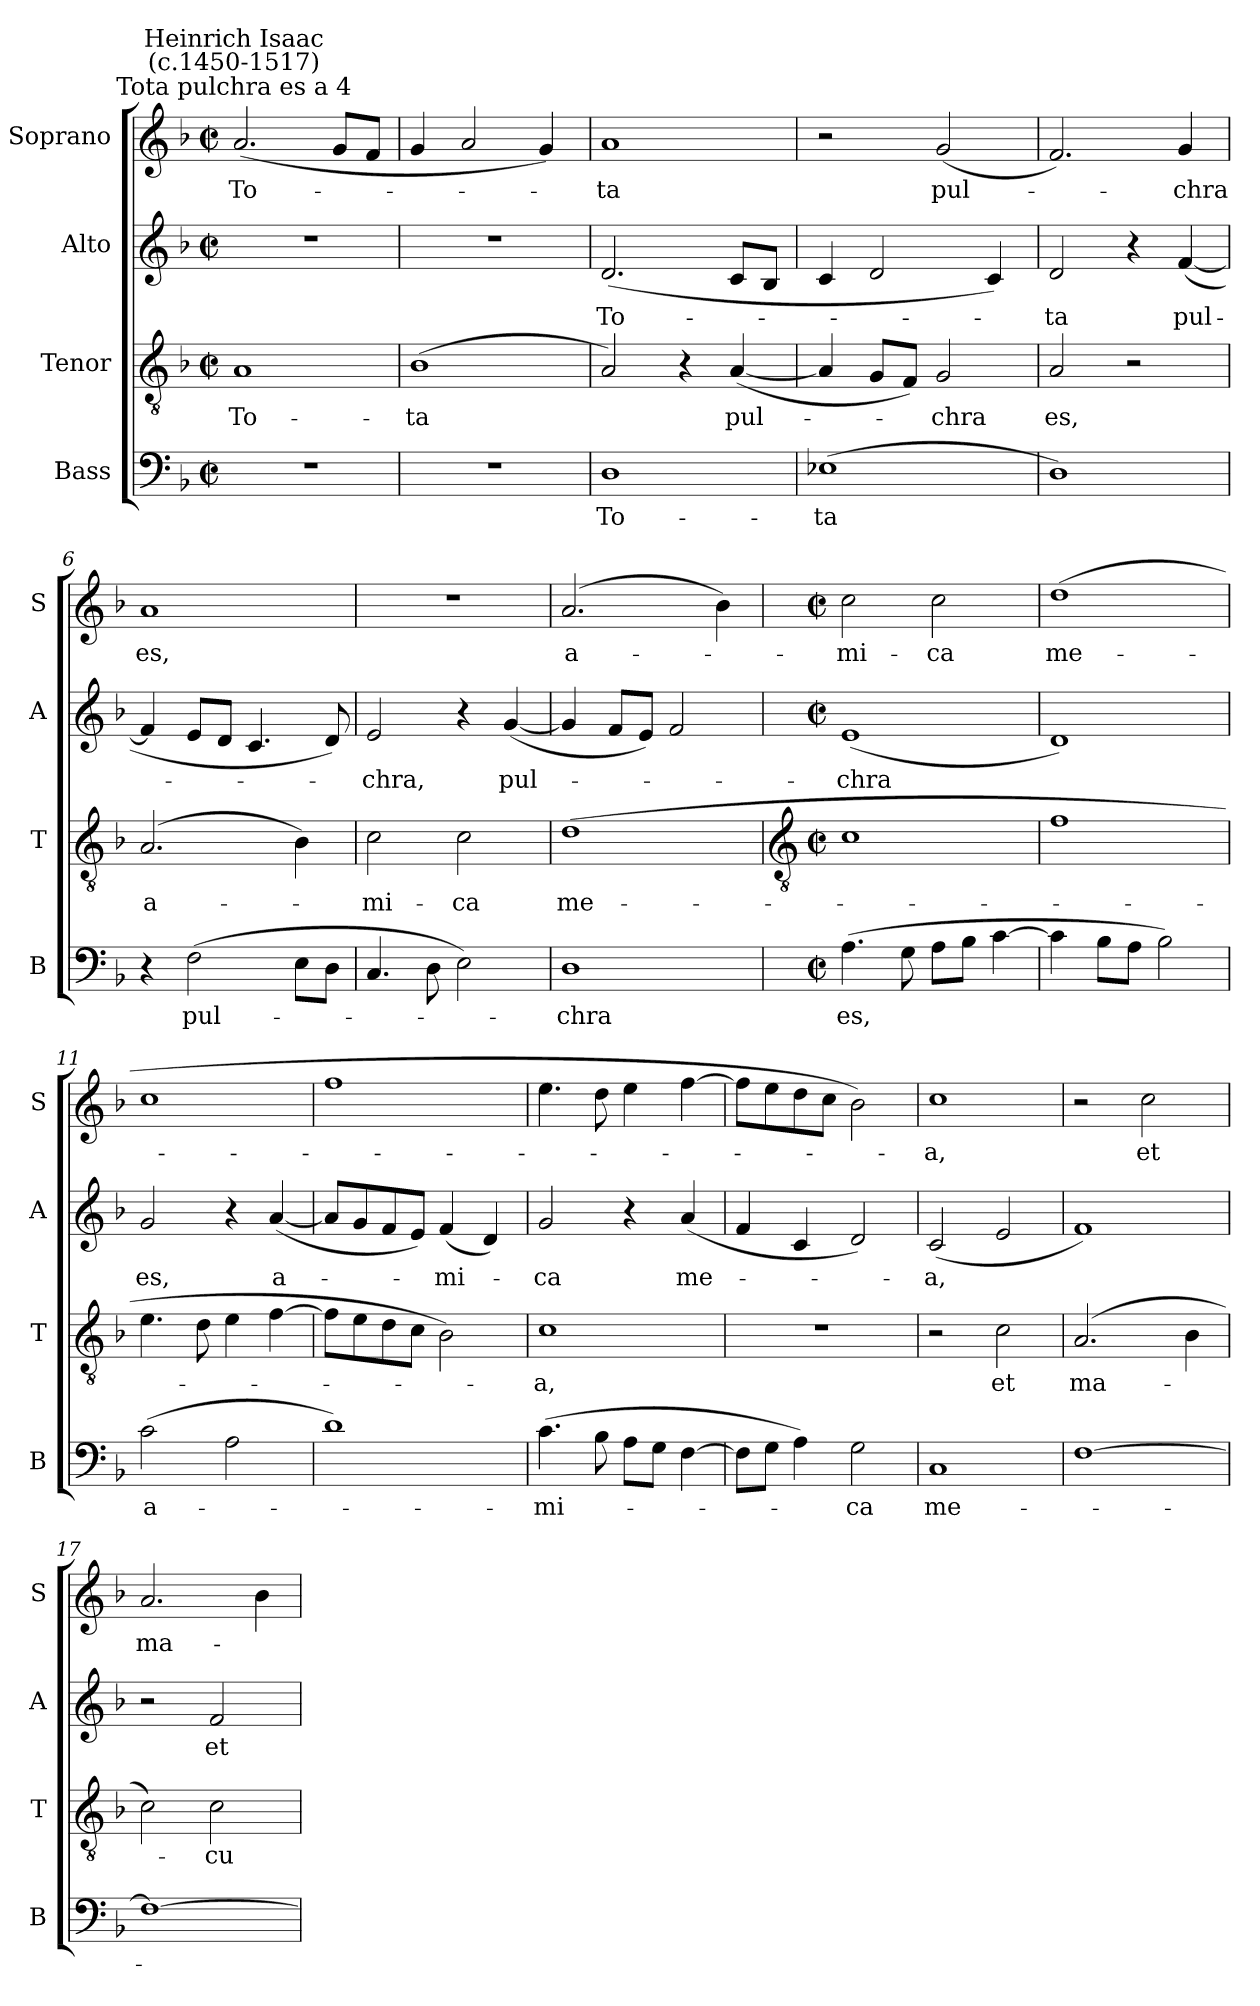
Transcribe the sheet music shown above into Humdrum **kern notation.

**kern	**text	**kern	**text	**kern	**text	**kern	**text
*part4	*part4	*part3	*part3	*part2	*part2	*part1	*part1
*staff4	*staff4	*staff3	*staff3	*staff2	*staff2	*staff1	*staff1
*I"Bass	*	*I"Tenor	*	*I"Alto	*	*I"Soprano	*
*I'B	*	*I'T	*	*I'A	*	*I'S	*
*clefF4	*	*clefGv2	*	*clefG2	*	*clefG2	*
*k[b-]	*	*k[b-]	*	*k[b-]	*	*k[b-]	*
*F:	*	*F:	*	*F:	*	*F:	*
*M2/2	*	*M2/2	*	*M2/2	*	*M2/2	*
*met(c|)	*	*met(c|)	*	*met(c|)	*	*met(c|)	*
=1	=1	=1	=1	=1	=1	=1	=1
!	!	!	!	!	!	!LO:TX:a:cj:t=Tota pulchra es a 4	!
!	!	!	!	!	!	!LO:TX:a:cj:t=Heinrich Isaac\n(c.1450-1517)	!
!	!	!	!LO:LY:b	!	!	!	!LO:LY:b
1r	.	1A	To-	1r	.	(<2.a	To-
.	.	.	.	.	.	8gL	.
.	.	.	.	.	.	8fJ	.
=2	=2	=2	=2	=2	=2	=2	=2
!	!	!	!LO:LY:b	!	!	!	!
1r	.	(<1B-	-ta	1r	.	4g	.
.	.	.	.	.	.	2a	.
.	.	.	.	.	.	4g)	.
=3	=3	=3	=3	=3	=3	=3	=3
!	!LO:LY:b	!	!	!	!LO:LY:b	!	!LO:LY:b
1D	To-	2A)	.	(<2.d	To-	1a	ta
.	.	4r	.	.	.	.	.
!	!	!	!LO:LY:b	!	!	!	!
.	.	(<[4A	pul-	8cL	.	.	.
.	.	.	.	8B-J	.	.	.
=4	=4	=4	=4	=4	=4	=4	=4
!	!LO:LY:b	!	!	!	!	!	!
(>1E-X	-ta	4A]	.	4c	.	2r	.
.	.	8GL	.	2d	.	.	.
.	.	8FJ)	.	.	.	.	.
!	!	!	!LO:LY:b	!	!	!	!LO:LY:b
.	.	2G	chra	.	.	(<2g	pul-
.	.	.	.	4c)	.	.	.
=5	=5	=5	=5	=5	=5	=5	=5
!	!	!	!LO:LY:b	!	!LO:LY:b	!	!
1D)	.	2A	es,	2d	ta	2.f)	.
.	.	2r	.	4r	.	.	.
!	!	!	!	!	!LO:LY:b	!	!LO:LY:b
.	.	.	.	(<[4f	pul-	4g	chra
=6	=6	=6	=6	=6	=6	=6	=6
!	!	!	!LO:LY:b	!	!	!	!LO:LY:b
4r	.	(<2.A	a-	4f]	.	1a	es,
!	!LO:LY:b	!	!	!	!	!	!
(>2F	pul-	.	.	8eL	.	.	.
.	.	.	.	8dJ	.	.	.
.	.	.	.	4.c	.	.	.
8EL	.	4B-)	.	.	.	.	.
8DJ	.	.	.	8d)	.	.	.
=7	=7	=7	=7	=7	=7	=7	=7
!	!	!	!LO:LY:b	!	!LO:LY:b	!	!
4.C	.	2c	mi-	2e	chra,	1r	.
8D	.	.	.	.	.	.	.
!	!	!	!LO:LY:b	!	!	!	!
2E)	.	2c	-ca	4r	.	.	.
!	!	!	!	!	!LO:LY:b	!	!
.	.	.	.	(<[4g	pul-	.	.
=8	=8	=8	=8	=8	=8	=8	=8
!	!LO:LY:b	!	!LO:LY:b	!	!	!	!LO:LY:b
1D	chra	(>1d	me-	4g]	.	(<2.a	a-
.	.	.	.	8fL	.	.	.
.	.	.	.	8eJ)	.	.	.
.	.	.	.	2f	.	.	.
.	.	.	.	.	.	4b-)	.
!!LO:LB:g=z
=9	=9	=9	=9	=9	=9	=9	=9
*	*	*clefGv2	*	*	*	*	*
*M2/2	*	*M2/2	*	*M2/2	*	*M2/2	*
*met(c|)	*	*met(c|)	*	*met(c|)	*	*met(c|)	*
!	!LO:LY:b	!	!	!	!LO:LY:b	!	!LO:LY:b
(>4.A	es,	1c	.	(<1e	chra	2cc	-mi-
8G	.	.	.	.	.	.	.
!	!	!	!	!	!	!	!LO:LY:b
8AL	.	.	.	.	.	2cc	-ca
8B-J	.	.	.	.	.	.	.
[4c	.	.	.	.	.	.	.
=10	=10	=10	=10	=10	=10	=10	=10
!	!	!	!	!	!	!	!LO:LY:b
4c]	.	1f	.	1d)	.	(>1dd	me-
8B-L	.	.	.	.	.	.	.
8AJ	.	.	.	.	.	.	.
2B-)	.	.	.	.	.	.	.
=11	=11	=11	=11	=11	=11	=11	=11
!	!LO:LY:b	!	!	!	!LO:LY:b	!	!
(>2c	a-	4.e	.	2g	es,	1cc	.
.	.	8d	.	.	.	.	.
2A	.	4e	.	4r	.	.	.
!	!	!	!	!	!LO:LY:b	!	!
.	.	[4f	.	(<[4a	a-	.	.
=12	=12	=12	=12	=12	=12	=12	=12
1d)	.	8fL]	.	8aL]	.	1ff	.
.	.	8e	.	8g	.	.	.
.	.	8d	.	8f	.	.	.
.	.	8cJ	.	8eJ)	.	.	.
!	!	!	!	!	!LO:LY:b	!	!
.	.	2B-)	.	(<4f	mi-	.	.
.	.	.	.	4d)	.	.	.
=13	=13	=13	=13	=13	=13	=13	=13
!	!LO:LY:b	!	!LO:LY:b	!	!LO:LY:b	!	!
(>4.c	mi-	1c	a,	2g	ca	4.ee	.
8B-	.	.	.	.	.	8dd	.
8AL	.	.	.	4r	.	4ee	.
8GJ	.	.	.	.	.	.	.
!	!	!	!	!	!LO:LY:b	!	!
[4F	.	.	.	(<4a	me-	[4ff	.
=14	=14	=14	=14	=14	=14	=14	=14
8FL]	.	1r	.	4f	.	8ffL]	.
8GJ	.	.	.	.	.	8ee	.
4A)	.	.	.	4c	.	8dd	.
.	.	.	.	.	.	8ccJ	.
!	!LO:LY:b	!	!	!	!	!	!
2G	ca	.	.	2d)	.	2b-)	.
=15	=15	=15	=15	=15	=15	=15	=15
!	!LO:LY:b	!	!	!	!LO:LY:b	!	!LO:LY:b
1C	me-	2r	.	(<2c	a,	1cc	a,
!	!	!	!LO:LY:b	!	!	!	!
.	.	2c	et	2e	.	.	.
=16	=16	=16	=16	=16	=16	=16	=16
!	!	!	!LO:LY:b	!	!	!	!
[1F	.	(>2.A	ma-	1f)	.	2r	.
!	!	!	!	!	!	!	!LO:LY:b
.	.	.	.	.	.	2cc	et
.	.	4B-	.	.	.	.	.
=17	=17	=17	=17	=17	=17	=17	=17
!	!	!	!	!	!	!	!LO:LY:b
1F_	.	2c)	.	2r	.	2.a	ma-
!	!	!	!LO:LY:b	!	!LO:LY:b	!	!
.	.	2c	cu-	2f	et	.	.
.	.	.	.	.	.	4b-	.
=	=	=	=	=	=	=	=
*-	*-	*-	*-	*-	*-	*-	*-
